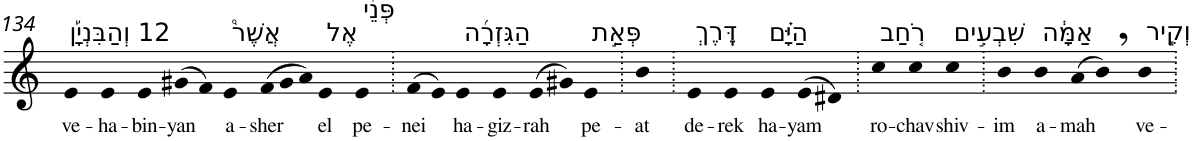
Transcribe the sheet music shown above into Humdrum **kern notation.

**kern	**text
*part1	*part1
*staff1	*staff1
*I"Piano	*
*I'Pno	*
!!LO:PB:g=z
*clefG2	*
*k[]	*
=134	=134
!LO:TX:a:t=12 וְהַבִּנְיָ֡ן	!
!	!LO:LY:b
4e	ve-
!	!LO:LY:b
4e	-ha-
!	!LO:LY:b
4e	-bin-
!	!LO:LY:b
(>8g#X	-yan
8f)	.
!LO:TX:a:t=אֲשֶׁר֩	!
!	!LO:LY:b
4e	a-
*Xtuplet	*
!	!LO:LY:b
(>12f	-sher
12g#	.
12a)	.
!LO:TX:a:t=אֶל	!
!	!LO:LY:b
4e	el
!LO:TX:a:t=פְּנֵ֨י	!
!	!LO:LY:b
4e	pe-
=135.	=135.
!	!LO:LY:b
(>8f	-nei
8e)	.
!LO:TX:a:t=הַגִּזְרָ֜ה	!
!	!LO:LY:b
4e	ha-
!	!LO:LY:b
4e	-giz-
!	!LO:LY:b
(>8e	-rah
8g#X)	.
!LO:TX:a:t=פְּאַ֣ת	!
!	!LO:LY:b
4e	pe-
=136.	=136.
!	!LO:LY:b
4b	-at
=137.	=137.
!LO:TX:a:t=דֶּֽרֶךְ	!
!	!LO:LY:b
4e	de-
!	!LO:LY:b
4e	-rek
!LO:TX:a:t=הַיָּ֗ם	!
!	!LO:LY:b
4e	ha-
!	!LO:LY:b
(>8e	-yam
8d#X)	.
=138.	=138.
!LO:TX:a:t=רֹ֚חַב	!
!	!LO:LY:b
4cc	ro-
!	!LO:LY:b
4cc	-chav
!LO:TX:a:t=שִׁבְעִ֣ים	!
!	!LO:LY:b
4cc	shiv-
=139.	=139.
!	!LO:LY:b
4b	-im
!LO:TX:a:t=אַמָּ֔ה	!
!	!LO:LY:b
4b	a-
!	!LO:LY:b
(>8a	-mah
8b,)	.
!LO:TX:a:t=וְקִ֧יר	!
!	!LO:LY:b
4b	ve-
=.	=.
*-	*-
